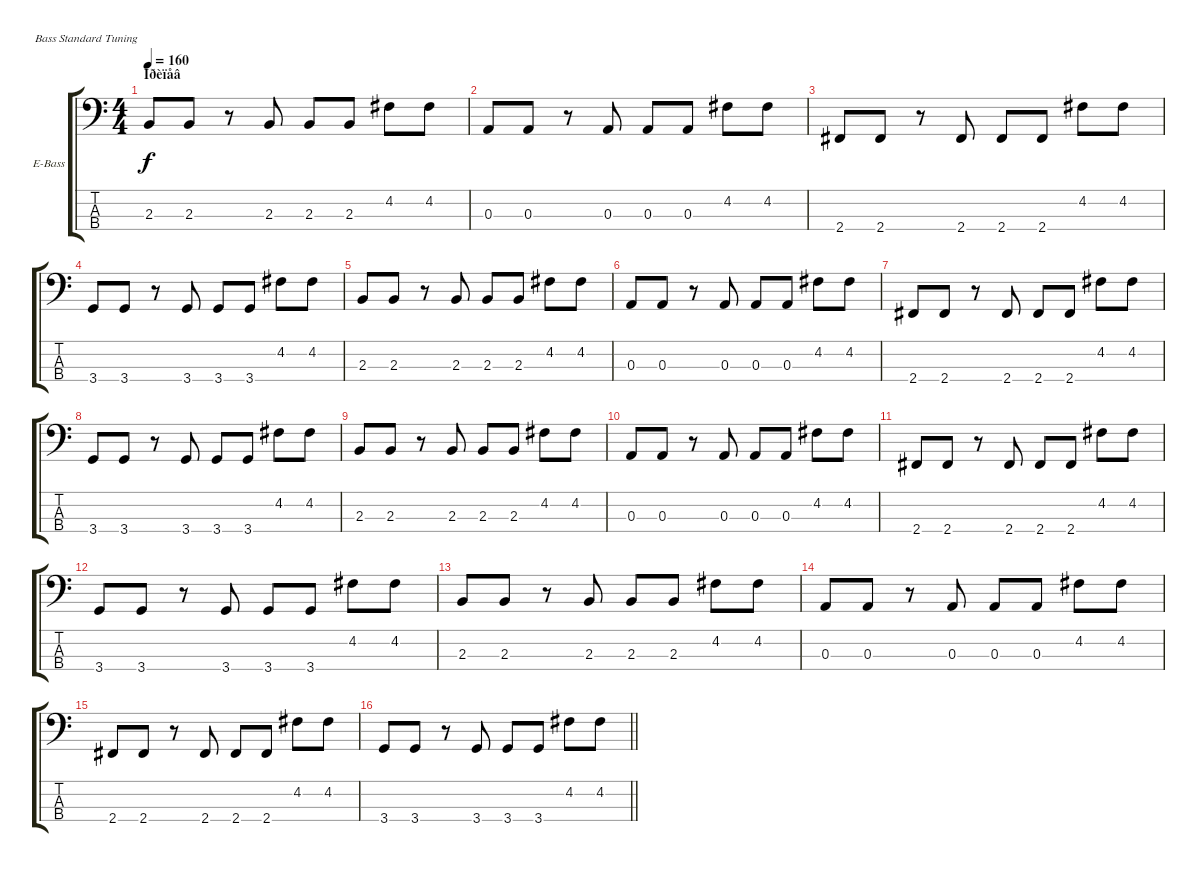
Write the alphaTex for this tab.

\bracketExtendMode groupsimilarinstruments
\firstSystemTrackNameOrientation horizontal
\otherSystemsTrackNameOrientation horizontal
\track ("Тихомиров" "E-Bass") {instrument electricbassfinger}
\staff {score tabs}
\tuning (G2 D2 A1 E1)
\ts (4 4)
\section ("" "Ïðèïåâ")
\tempo 160
\clef f4
\scale
0.333333
\ks c
2.3.8{dy f} 2.3.8 r.8 2.3.8 2.3.8 2.3.8 4.2.8 4.2.8 |
\scale
0.333333 0.3.8 0.3.8 r.8 0.3.8 0.3.8 0.3.8 4.2.8 4.2.8 |
\scale
0.333333 2.4.8 2.4.8 r.8 2.4.8 2.4.8 2.4.8 4.2.8 4.2.8 |
\scale
0.333333 3.4.8 3.4.8 r.8 3.4.8 3.4.8 3.4.8 4.2.8 4.2.8 |
\scale
0.333333 2.3.8 2.3.8 r.8 2.3.8 2.3.8 2.3.8 4.2.8 4.2.8 |
\scale
0.333333 0.3.8 0.3.8 r.8 0.3.8 0.3.8 0.3.8 4.2.8 4.2.8 |
\scale
0.333333 2.4.8 2.4.8 r.8 2.4.8 2.4.8 2.4.8 4.2.8 4.2.8 |
\scale
0.333333 3.4.8 3.4.8 r.8 3.4.8 3.4.8 3.4.8 4.2.8 4.2.8 |
\scale
0.333333 2.3.8 2.3.8 r.8 2.3.8 2.3.8 2.3.8 4.2.8 4.2.8 |
\scale
0.333333 0.3.8 0.3.8 r.8 0.3.8 0.3.8 0.3.8 4.2.8 4.2.8 |
\scale
0.333333 2.4.8 2.4.8 r.8 2.4.8 2.4.8 2.4.8 4.2.8 4.2.8 |
\scale
0.333333 3.4.8 3.4.8 r.8 3.4.8 3.4.8 3.4.8 4.2.8 4.2.8 |
\scale
0.333333 2.3.8 2.3.8 r.8 2.3.8 2.3.8 2.3.8 4.2.8 4.2.8 |
\scale
0.333333 0.3.8 0.3.8 r.8 0.3.8 0.3.8 0.3.8 4.2.8 4.2.8 |
\scale
0.333333 2.4.8 2.4.8 r.8 2.4.8 2.4.8 2.4.8 4.2.8 4.2.8 |
\scale
0.333333
\barLineRight lightlight
3.4.8 3.4.8 r.8 3.4.8 3.4.8 3.4.8 4.2.8 4.2.8
